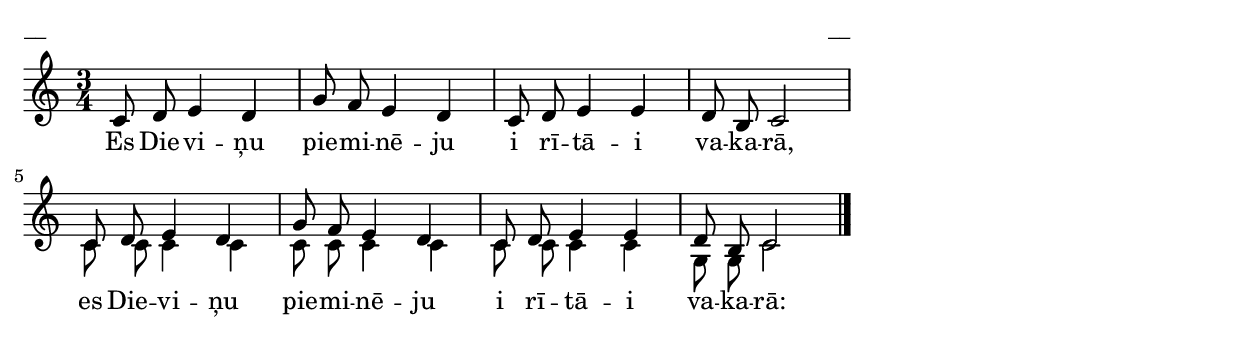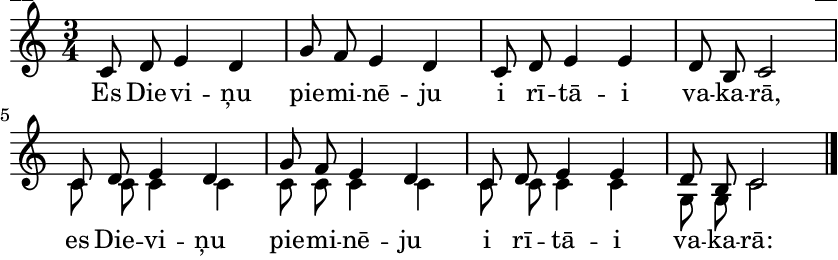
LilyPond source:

\version "2.13.18"
#(ly:set-option 'crop #t)
\paper {
line-width = 14\cm
left-margin = 0.4\cm
between-system-padding = 0.1\cm
between-system-space = 0.1\cm
}
% AALapas
% Es Dieviņu pieminēju
\layout {
indent = #0
ragged-last = ##f
}


voiceA = \relative c' {
\clef "treble"
\key c \major
\time 3/4
c8 d e4 d |
g8 f e4 d |
c8 d e4 e |
d8 b c2 |
c8 d e4 d |
g8 f e4 d |
c8 d e4 e |
d8 b c2 |
\bar "|."
}

voiceB = \relative c' {
\clef "treble"
\key c \major
\time 3/4
s2. |
s2. |
s2. |
s2. |
c8 c c4 c |
c8 c c4 c |
c8 c c4 c |
g8 g c2 |
\bar "|."
}


lyricA = \lyricmode {
Es Die -- vi -- ņu pie -- mi -- nē -- ju i rī -- tā -- i va -- ka -- rā,
es Die -- vi -- ņu pie -- mi -- nē -- ju i rī -- tā -- i va -- ka -- rā:
}




fullScore = <<
\new Staff {
<<
\new Voice = "voiceA" { \voiceOne \autoBeamOff \voiceA }
\new Voice = "voiceB" { \voiceTwo \autoBeamOff \voiceB }
\new Lyrics \lyricsto "voiceA" \lyricA
>>
}
>>



\score {
\fullScore
\header { piece = "__" opus = "__" }
}
\markup { \with-color #(x11-color 'white) \sans \smaller "__" }
\score {
\unfoldRepeats
\fullScore
\midi {
\context { \Staff \remove "Staff_performer" }
\context { \Voice \consists "Staff_performer" }
}
}


